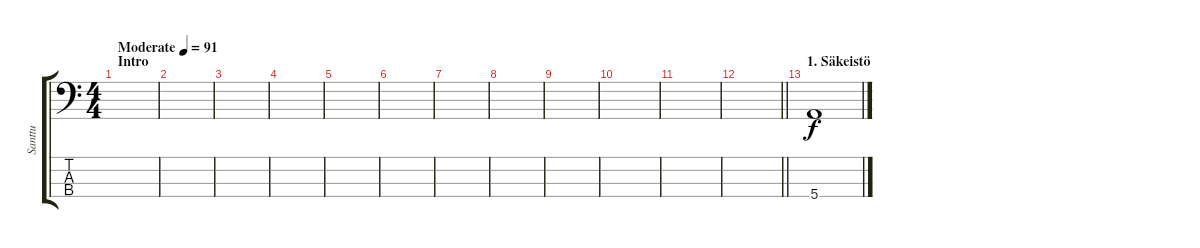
\track ("Santtu" "Santtu") {instrument acousticbass}
\staff {score tabs}
\tuning (G2 D2 A1 E1) {hide}
\ts (4 4)
\section ("" "Intro")
\tempo (91 "Moderate")
\clef f4
\ks c
|
|
|
|
|
|
|
|
|
|
|
\barLineRight lightlight
|
\section ("" "1. Säkeistö")
5.4.1
